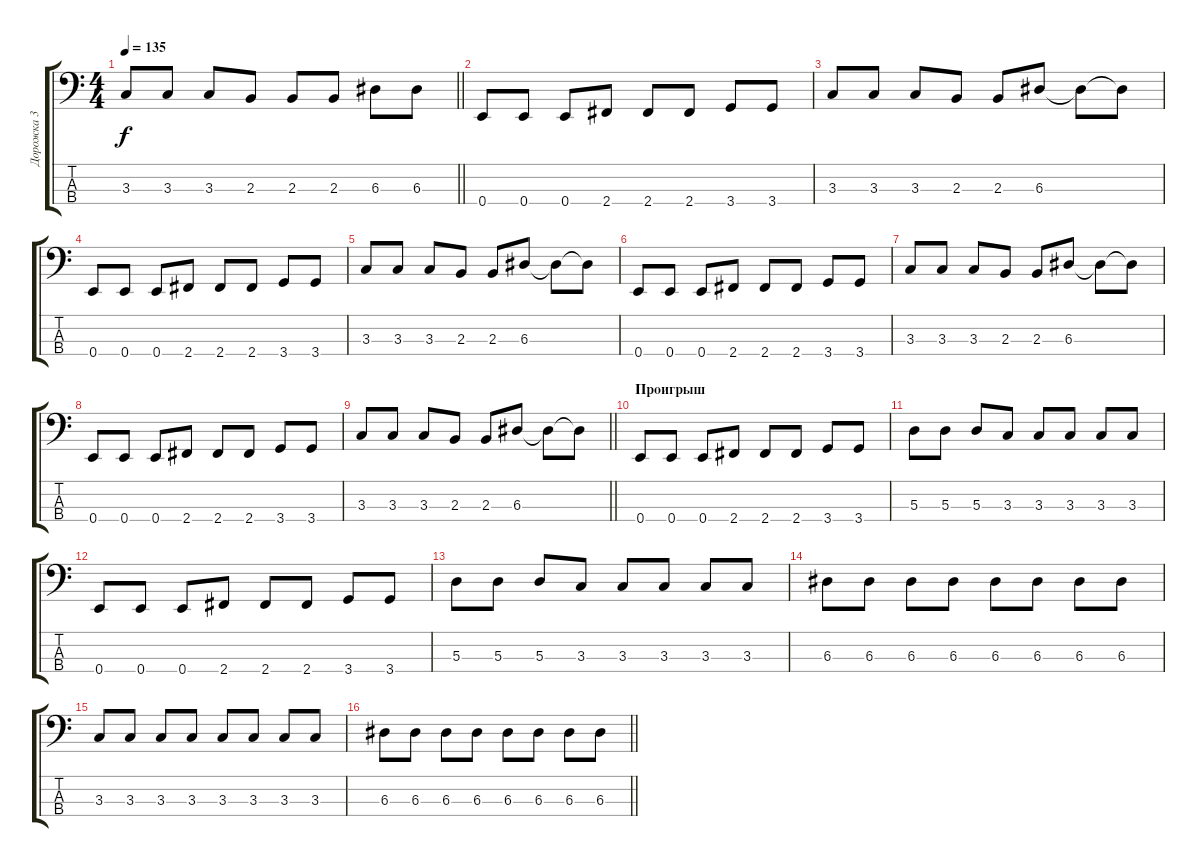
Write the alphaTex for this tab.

\track ("Дорожка 3" "Дорожка 3") {instrument electricbassfinger}
\staff {score tabs}
\tuning (G2 D2 A1 E1) {hide}
\ts (4 4)
\tempo 135
\clef f4
\barLineRight lightlight
\ks c
3.3.8{dy f} 3.3.8 3.3.8 2.3.8 2.3.8 2.3.8 6.3.8 6.3.8 |
\section ("" "")
0.4.8 0.4.8 0.4.8 2.4.8 2.4.8 2.4.8 3.4.8 3.4.8 |
3.3.8 3.3.8 3.3.8 2.3.8 2.3.8 6.3.8 6.3{t}.8 6.3{t}.8 |
0.4.8 0.4.8 0.4.8 2.4.8 2.4.8 2.4.8 3.4.8 3.4.8 |
3.3.8 3.3.8 3.3.8 2.3.8 2.3.8 6.3.8 6.3{t}.8 6.3{t}.8 |
0.4.8 0.4.8 0.4.8 2.4.8 2.4.8 2.4.8 3.4.8 3.4.8 |
3.3.8 3.3.8 3.3.8 2.3.8 2.3.8 6.3.8 6.3{t}.8 6.3{t}.8 |
0.4.8 0.4.8 0.4.8 2.4.8 2.4.8 2.4.8 3.4.8 3.4.8 |
\barLineRight lightlight
3.3.8 3.3.8 3.3.8 2.3.8 2.3.8 6.3.8 6.3{t}.8 6.3{t}.8 |
\section ("" "Проигрыш")
0.4.8 0.4.8 0.4.8 2.4.8 2.4.8 2.4.8 3.4.8 3.4.8 |
5.3.8 5.3.8 5.3.8 3.3.8 3.3.8 3.3.8 3.3.8 3.3.8 |
0.4.8 0.4.8 0.4.8 2.4.8 2.4.8 2.4.8 3.4.8 3.4.8 |
5.3.8 5.3.8 5.3.8 3.3.8 3.3.8 3.3.8 3.3.8 3.3.8 |
6.3.8 6.3.8 6.3.8 6.3.8 6.3.8 6.3.8 6.3.8 6.3.8 |
3.3.8 3.3.8 3.3.8 3.3.8 3.3.8 3.3.8 3.3.8 3.3.8 |
\barLineRight lightlight
6.3.8 6.3.8 6.3.8 6.3.8 6.3.8 6.3.8 6.3.8 6.3.8
